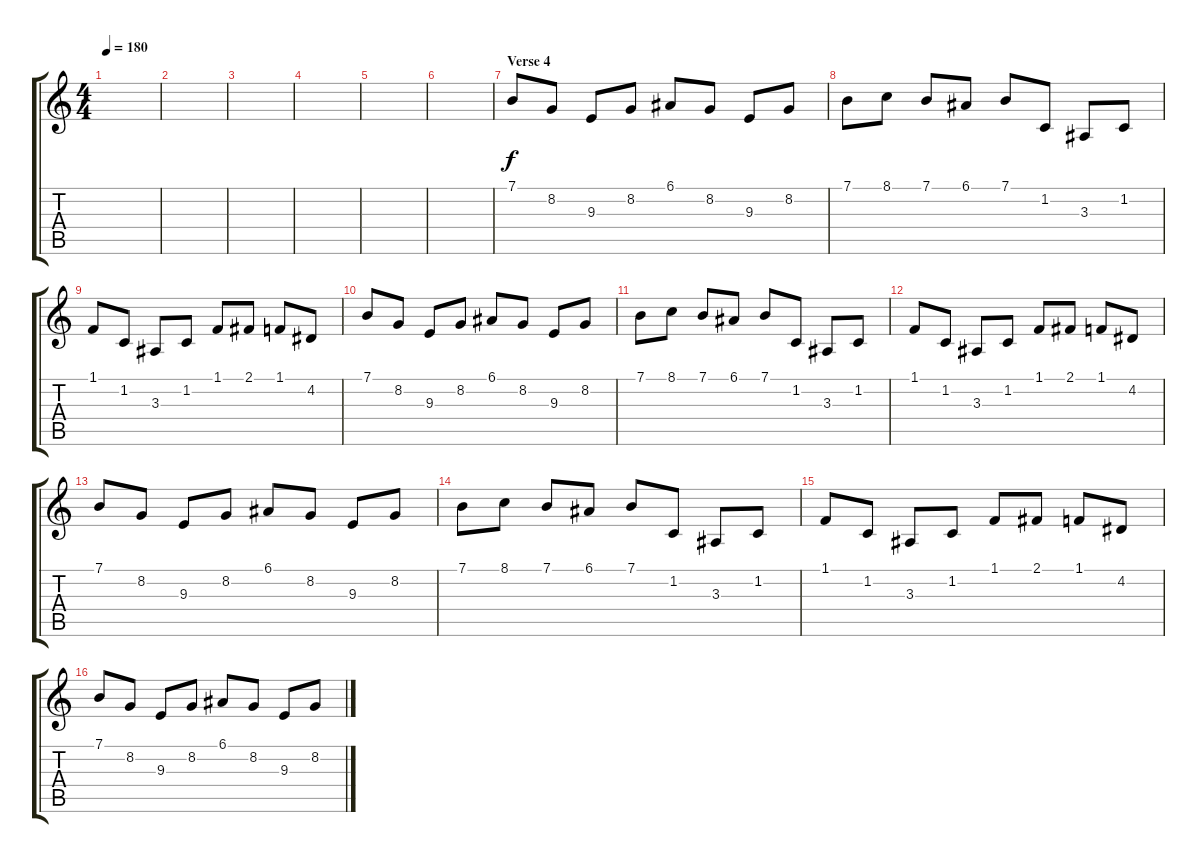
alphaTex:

\track "" {instrument violin}
\staff {score tabs}
\tuning (E4 B3 G3 D3 A2 E2) {hide}
\ts (4 4)
\tempo 180
\clef g2
\ks c
|
|
|
|
|
|
\section ("" "Verse 4")
7.1.8{volume 16 instrument pizzicatostrings} 8.2.8 9.3.8 8.2.8 6.1.8 8.2.8 9.3.8 8.2.8 |
7.1.8 8.1.8 7.1.8 6.1.8 7.1.8 1.2.8 3.3.8 1.2.8 |
1.1.8 1.2.8 3.3.8 1.2.8 1.1.8 2.1.8 1.1.8 4.2.8 |
7.1.8{volume 16 instrument pizzicatostrings} 8.2.8 9.3.8 8.2.8 6.1.8 8.2.8 9.3.8 8.2.8 |
7.1.8 8.1.8 7.1.8 6.1.8 7.1.8 1.2.8 3.3.8 1.2.8 |
1.1.8 1.2.8 3.3.8 1.2.8 1.1.8 2.1.8 1.1.8 4.2.8 |
7.1.8{volume 16 instrument pizzicatostrings} 8.2.8 9.3.8 8.2.8 6.1.8 8.2.8 9.3.8 8.2.8 |
7.1.8 8.1.8 7.1.8 6.1.8 7.1.8 1.2.8 3.3.8 1.2.8 |
1.1.8 1.2.8 3.3.8 1.2.8 1.1.8 2.1.8 1.1.8 4.2.8 |
7.1.8{volume 16 instrument pizzicatostrings} 8.2.8 9.3.8 8.2.8 6.1.8 8.2.8 9.3.8 8.2.8
